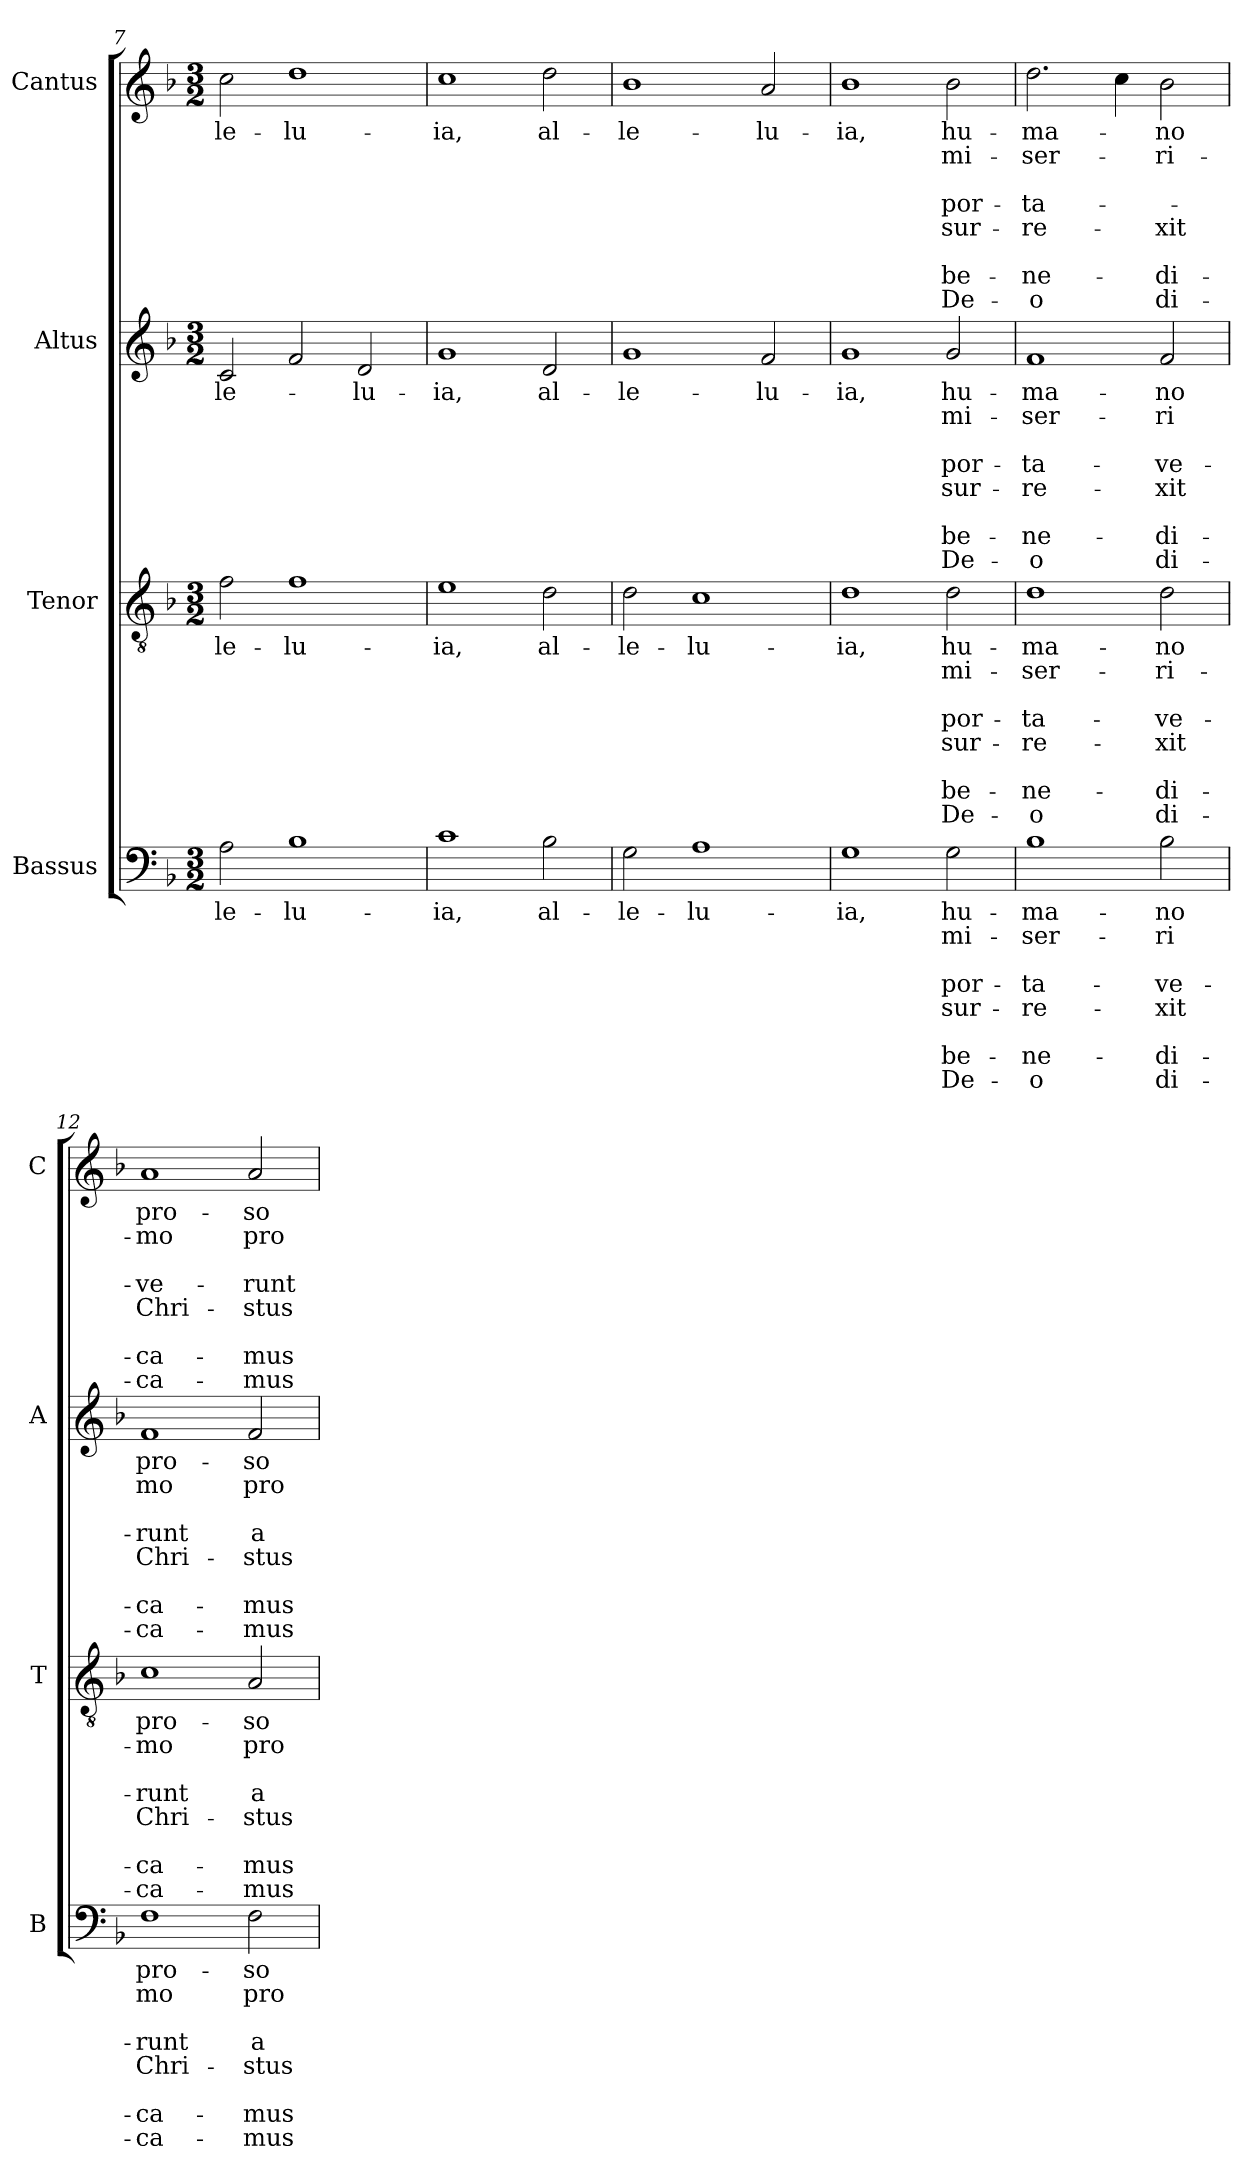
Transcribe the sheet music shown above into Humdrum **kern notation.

**kern	**text	**text	**text	**text	**text	**text	**text	**text	**kern	**text	**text	**text	**text	**text	**text	**text	**text	**kern	**text	**text	**text	**text	**text	**text	**text	**text	**kern	**text	**text	**text	**text	**text	**text	**text	**text
*part4	*part4	*part4	*part4	*part4	*part4	*part4	*part4	*part4	*part3	*part3	*part3	*part3	*part3	*part3	*part3	*part3	*part3	*part2	*part2	*part2	*part2	*part2	*part2	*part2	*part2	*part2	*part1	*part1	*part1	*part1	*part1	*part1	*part1	*part1	*part1
*staff4	*staff4	*staff4	*staff4	*staff4	*staff4	*staff4	*staff4	*staff4	*staff3	*staff3	*staff3	*staff3	*staff3	*staff3	*staff3	*staff3	*staff3	*staff2	*staff2	*staff2	*staff2	*staff2	*staff2	*staff2	*staff2	*staff2	*staff1	*staff1	*staff1	*staff1	*staff1	*staff1	*staff1	*staff1	*staff1
*I"Bassus	*	*	*	*	*	*	*	*	*I"Tenor	*	*	*	*	*	*	*	*	*I"Altus	*	*	*	*	*	*	*	*	*I"Cantus	*	*	*	*	*	*	*	*
*I'B	*	*	*	*	*	*	*	*	*I'T	*	*	*	*	*	*	*	*	*I'A	*	*	*	*	*	*	*	*	*I'C	*	*	*	*	*	*	*	*
!!LO:PB:g=z
*clefF4	*	*	*	*	*	*	*	*	*clefGv2	*	*	*	*	*	*	*	*	*clefG2	*	*	*	*	*	*	*	*	*clefG2	*	*	*	*	*	*	*	*
*k[b-]	*	*	*	*	*	*	*	*	*k[b-]	*	*	*	*	*	*	*	*	*k[b-]	*	*	*	*	*	*	*	*	*k[b-]	*	*	*	*	*	*	*	*
*F:	*	*	*	*	*	*	*	*	*F:	*	*	*	*	*	*	*	*	*F:	*	*	*	*	*	*	*	*	*F:	*	*	*	*	*	*	*	*
*M3/2	*	*	*	*	*	*	*	*	*M3/2	*	*	*	*	*	*	*	*	*M3/2	*	*	*	*	*	*	*	*	*M3/2	*	*	*	*	*	*	*	*
=7	=7	=7	=7	=7	=7	=7	=7	=7	=7	=7	=7	=7	=7	=7	=7	=7	=7	=7	=7	=7	=7	=7	=7	=7	=7	=7	=7	=7	=7	=7	=7	=7	=7	=7	=7
!	!LO:LY:b	!	!	!	!	!	!	!	!	!LO:LY:b	!	!	!	!	!	!	!	!	!LO:LY:b	!	!	!	!	!	!	!	!	!LO:LY:b	!	!	!	!	!	!	!
2A\	-le-	.	.	.	.	.	.	.	2f\	-le-	.	.	.	.	.	.	.	2c/	-le-	.	.	.	.	.	.	.	2cc\	-le-	.	.	.	.	.	.	.
!	!LO:LY:b	!	!	!	!	!	!	!	!	!LO:LY:b	!	!	!	!	!	!	!	!	!	!	!	!	!	!	!	!	!	!LO:LY:b	!	!	!	!	!	!	!
1B-	-lu-	.	.	.	.	.	.	.	1f	-lu-	.	.	.	.	.	.	.	2f/	.	.	.	.	.	.	.	.	1dd	-lu-	.	.	.	.	.	.	.
!	!	!	!	!	!	!	!	!	!	!	!	!	!	!	!	!	!	!	!LO:LY:b	!	!	!	!	!	!	!	!	!	!	!	!	!	!	!	!
.	.	.	.	.	.	.	.	.	.	.	.	.	.	.	.	.	.	2d/	-lu-	.	.	.	.	.	.	.	.	.	.	.	.	.	.	.	.
=8	=8	=8	=8	=8	=8	=8	=8	=8	=8	=8	=8	=8	=8	=8	=8	=8	=8	=8	=8	=8	=8	=8	=8	=8	=8	=8	=8	=8	=8	=8	=8	=8	=8	=8	=8
!	!LO:LY:b	!	!	!	!	!	!	!	!	!LO:LY:b	!	!	!	!	!	!	!	!	!LO:LY:b	!	!	!	!	!	!	!	!	!LO:LY:b	!	!	!	!	!	!	!
1c	-ia,	.	.	.	.	.	.	.	1e	-ia,	.	.	.	.	.	.	.	1g	-ia,	.	.	.	.	.	.	.	1cc	-ia,	.	.	.	.	.	.	.
!	!LO:LY:b	!	!	!	!	!	!	!	!	!LO:LY:b	!	!	!	!	!	!	!	!	!LO:LY:b	!	!	!	!	!	!	!	!	!LO:LY:b	!	!	!	!	!	!	!
2B-\	al-	.	.	.	.	.	.	.	2d\	al-	.	.	.	.	.	.	.	2d/	al-	.	.	.	.	.	.	.	2dd\	al-	.	.	.	.	.	.	.
=9	=9	=9	=9	=9	=9	=9	=9	=9	=9	=9	=9	=9	=9	=9	=9	=9	=9	=9	=9	=9	=9	=9	=9	=9	=9	=9	=9	=9	=9	=9	=9	=9	=9	=9	=9
!	!LO:LY:b	!	!	!	!	!	!	!	!	!LO:LY:b	!	!	!	!	!	!	!	!	!LO:LY:b	!	!	!	!	!	!	!	!	!LO:LY:b	!	!	!	!	!	!	!
2G\	-le-	.	.	.	.	.	.	.	2d\	-le-	.	.	.	.	.	.	.	1g	-le-	.	.	.	.	.	.	.	1b-	-le-	.	.	.	.	.	.	.
!	!LO:LY:b	!	!	!	!	!	!	!	!	!LO:LY:b	!	!	!	!	!	!	!	!	!	!	!	!	!	!	!	!	!	!	!	!	!	!	!	!	!
1A	-lu-	.	.	.	.	.	.	.	1c	-lu-	.	.	.	.	.	.	.	.	.	.	.	.	.	.	.	.	.	.	.	.	.	.	.	.	.
!	!	!	!	!	!	!	!	!	!	!	!	!	!	!	!	!	!	!	!LO:LY:b	!	!	!	!	!	!	!	!	!LO:LY:b	!	!	!	!	!	!	!
.	.	.	.	.	.	.	.	.	.	.	.	.	.	.	.	.	.	2f/	-lu-	.	.	.	.	.	.	.	2a/	-lu-	.	.	.	.	.	.	.
=10	=10	=10	=10	=10	=10	=10	=10	=10	=10	=10	=10	=10	=10	=10	=10	=10	=10	=10	=10	=10	=10	=10	=10	=10	=10	=10	=10	=10	=10	=10	=10	=10	=10	=10	=10
!	!LO:LY:b	!	!	!	!	!	!	!	!	!LO:LY:b	!	!	!	!	!	!	!	!	!LO:LY:b	!	!	!	!	!	!	!	!	!LO:LY:b	!	!	!	!	!	!	!
1G	-ia,	.	.	.	.	.	.	.	1d	-ia,	.	.	.	.	.	.	.	1g	-ia,	.	.	.	.	.	.	.	1b-	-ia,	.	.	.	.	.	.	.
!	!LO:LY:b	!LO:LY:b	!	!LO:LY:b	!LO:LY:b	!	!LO:LY:b	!LO:LY:b	!	!LO:LY:b	!LO:LY:b	!	!LO:LY:b	!LO:LY:b	!	!LO:LY:b	!LO:LY:b	!	!LO:LY:b	!LO:LY:b	!	!LO:LY:b	!LO:LY:b	!	!LO:LY:b	!LO:LY:b	!	!LO:LY:b	!LO:LY:b	!	!LO:LY:b	!LO:LY:b	!	!LO:LY:b	!LO:LY:b
2G\	hu-	mi-	.	por-	sur-	.	be-	De-	2d\	hu-	mi-	.	por-	sur-	.	be-	De-	2g/	hu-	mi-	.	por-	sur-	.	be-	De-	2b-\	hu-	mi-	.	por-	sur-	.	be-	De-
=11	=11	=11	=11	=11	=11	=11	=11	=11	=11	=11	=11	=11	=11	=11	=11	=11	=11	=11	=11	=11	=11	=11	=11	=11	=11	=11	=11	=11	=11	=11	=11	=11	=11	=11	=11
!	!LO:LY:b	!LO:LY:b	!	!LO:LY:b	!LO:LY:b	!	!LO:LY:b	!LO:LY:b	!	!LO:LY:b	!LO:LY:b	!	!LO:LY:b	!LO:LY:b	!	!LO:LY:b	!LO:LY:b	!	!LO:LY:b	!LO:LY:b	!	!LO:LY:b	!LO:LY:b	!	!LO:LY:b	!LO:LY:b	!	!LO:LY:b	!LO:LY:b	!	!LO:LY:b	!LO:LY:b	!	!LO:LY:b	!LO:LY:b
1B-	-ma-	-ser-	.	-ta-	-re-	.	-ne-	-o	1d	-ma-	-ser-	.	-ta-	-re-	.	-ne-	-o	1f	-ma-	-ser-	.	-ta-	-re-	.	-ne-	-o	2.dd\	-ma-	-ser-	.	-ta-	-re-	.	-ne-	-o
.	.	.	.	.	.	.	.	.	.	.	.	.	.	.	.	.	.	.	.	.	.	.	.	.	.	.	4cc\	.	.	.	.	.	.	.	.
!	!LO:LY:b	!LO:LY:b	!	!LO:LY:b	!LO:LY:b	!	!LO:LY:b	!LO:LY:b	!	!LO:LY:b	!LO:LY:b	!	!LO:LY:b	!LO:LY:b	!	!LO:LY:b	!LO:LY:b	!	!LO:LY:b	!LO:LY:b	!	!LO:LY:b	!LO:LY:b	!	!LO:LY:b	!LO:LY:b	!	!LO:LY:b	!LO:LY:b	!	!	!LO:LY:b	!	!LO:LY:b	!LO:LY:b
2B-\	-no	-ri	.	-ve-	-xit	.	-di-	di-	2d\	-no	-ri-	.	-ve-	-xit	.	-di-	di-	2f/	-no	-ri	.	-ve-	-xit	.	-di-	di-	2b-\	-no	-ri-	.	.	-xit	.	-di-	di-
=12	=12	=12	=12	=12	=12	=12	=12	=12	=12	=12	=12	=12	=12	=12	=12	=12	=12	=12	=12	=12	=12	=12	=12	=12	=12	=12	=12	=12	=12	=12	=12	=12	=12	=12	=12
!	!LO:LY:b	!LO:LY:b	!	!LO:LY:b	!LO:LY:b	!	!LO:LY:b	!LO:LY:b	!	!LO:LY:b	!LO:LY:b	!	!LO:LY:b	!LO:LY:b	!	!LO:LY:b	!LO:LY:b	!	!LO:LY:b	!LO:LY:b	!	!LO:LY:b	!LO:LY:b	!	!LO:LY:b	!LO:LY:b	!	!LO:LY:b	!LO:LY:b	!	!LO:LY:b	!LO:LY:b	!	!LO:LY:b	!LO:LY:b
1F	pro-	mo	.	-runt	Chri-	.	-ca-	-ca-	1c	pro-	-mo	.	-runt	Chri-	.	-ca-	-ca-	1f	pro-	mo	.	-runt	Chri-	.	-ca-	-ca-	1a	pro-	-mo	.	-ve-	Chri-	.	-ca-	-ca-
!	!LO:LY:b	!LO:LY:b	!	!LO:LY:b	!LO:LY:b	!	!LO:LY:b	!LO:LY:b	!	!LO:LY:b	!LO:LY:b	!	!LO:LY:b	!LO:LY:b	!	!LO:LY:b	!LO:LY:b	!	!LO:LY:b	!LO:LY:b	!	!LO:LY:b	!LO:LY:b	!	!LO:LY:b	!LO:LY:b	!	!LO:LY:b	!LO:LY:b	!	!LO:LY:b	!LO:LY:b	!	!LO:LY:b	!LO:LY:b
2F\	-so-	pro	.	a-	-stus	.	-mus	-mus	2A/	-so-	pro	.	a-	-stus	.	-mus	-mus	2f/	-so-	pro	.	a-	-stus	.	-mus	-mus	2a/	-so-	pro	.	-runt	-stus	.	-mus	-mus
=	=	=	=	=	=	=	=	=	=	=	=	=	=	=	=	=	=	=	=	=	=	=	=	=	=	=	=	=	=	=	=	=	=	=	=
*-	*-	*-	*-	*-	*-	*-	*-	*-	*-	*-	*-	*-	*-	*-	*-	*-	*-	*-	*-	*-	*-	*-	*-	*-	*-	*-	*-	*-	*-	*-	*-	*-	*-	*-	*-
